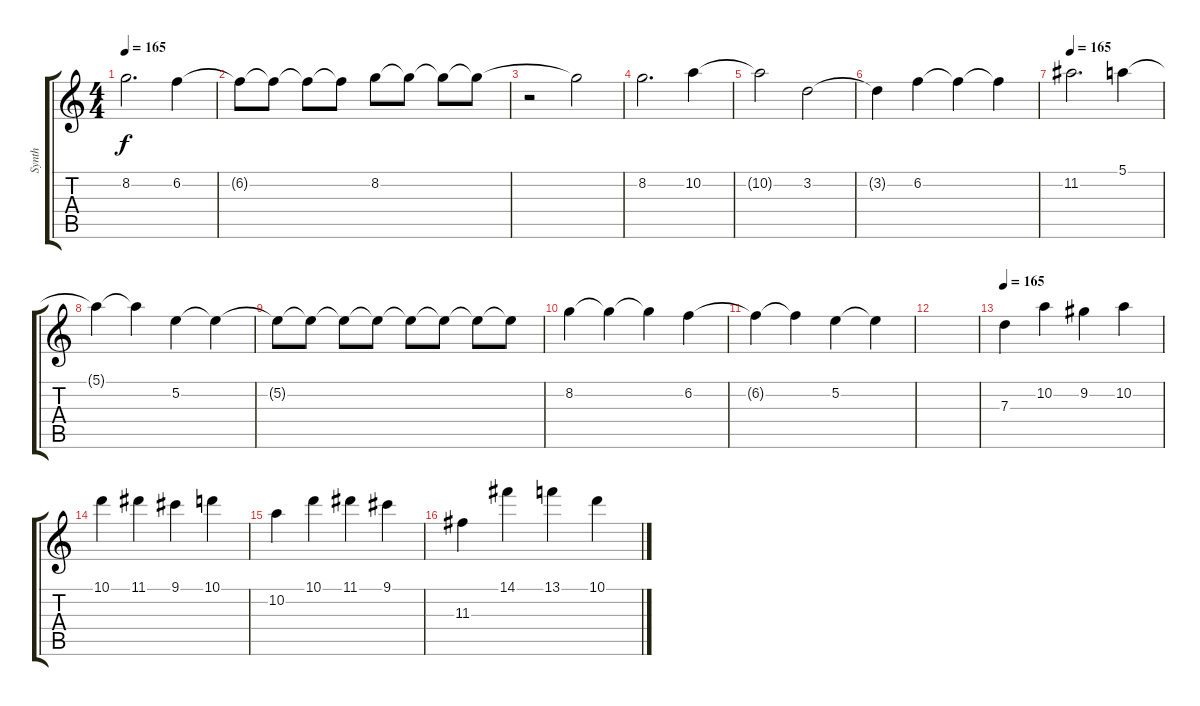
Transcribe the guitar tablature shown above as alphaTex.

\track ("Synth" "Synth") {instrument musicbox}
\staff {score tabs}
\tuning (E5 B4 G4 D4 A3 D3) {hide}
\ts (4 4)
\tempo 165
\clef g2
\ks c
8.2.2{d dy f} 6.2.4 |
6.2{t}.8 6.2{t}.8 6.2{t}.8 6.2{t}.8 8.2.8 8.2{t}.8 8.2{t}.8 8.2{t}.8 |
r.2 8.2{t}.2 |
8.2.2{d} 10.2.4 |
10.2{t}.2 3.2.2 |
3.2{t}.4 6.2.4 6.2{t}.4 6.2{t}.4 |
\tempo 165
11.2.2{d} 5.1.4 |
5.1{t}.4 5.1{t}.4 5.2.4 5.2{t}.4 |
5.2{t}.8 5.2{t}.8 5.2{t}.8 5.2{t}.8 5.2{t}.8 5.2{t}.8 5.2{t}.8 5.2{t}.8 |
8.2.4 8.2{t}.4 8.2{t}.4 6.2.4 |
6.2{t}.4 6.2{t}.4 5.2.4 5.2{t}.4 |
|
\tempo 155
\tempo 165
7.3.4 10.2.4 9.2.4 10.2.4 |
10.1.4 11.1.4 9.1.4 10.1.4 |
10.2.4 10.1.4 11.1.4 9.1.4 |
11.3.4 14.1.4 13.1.4 10.1.4
